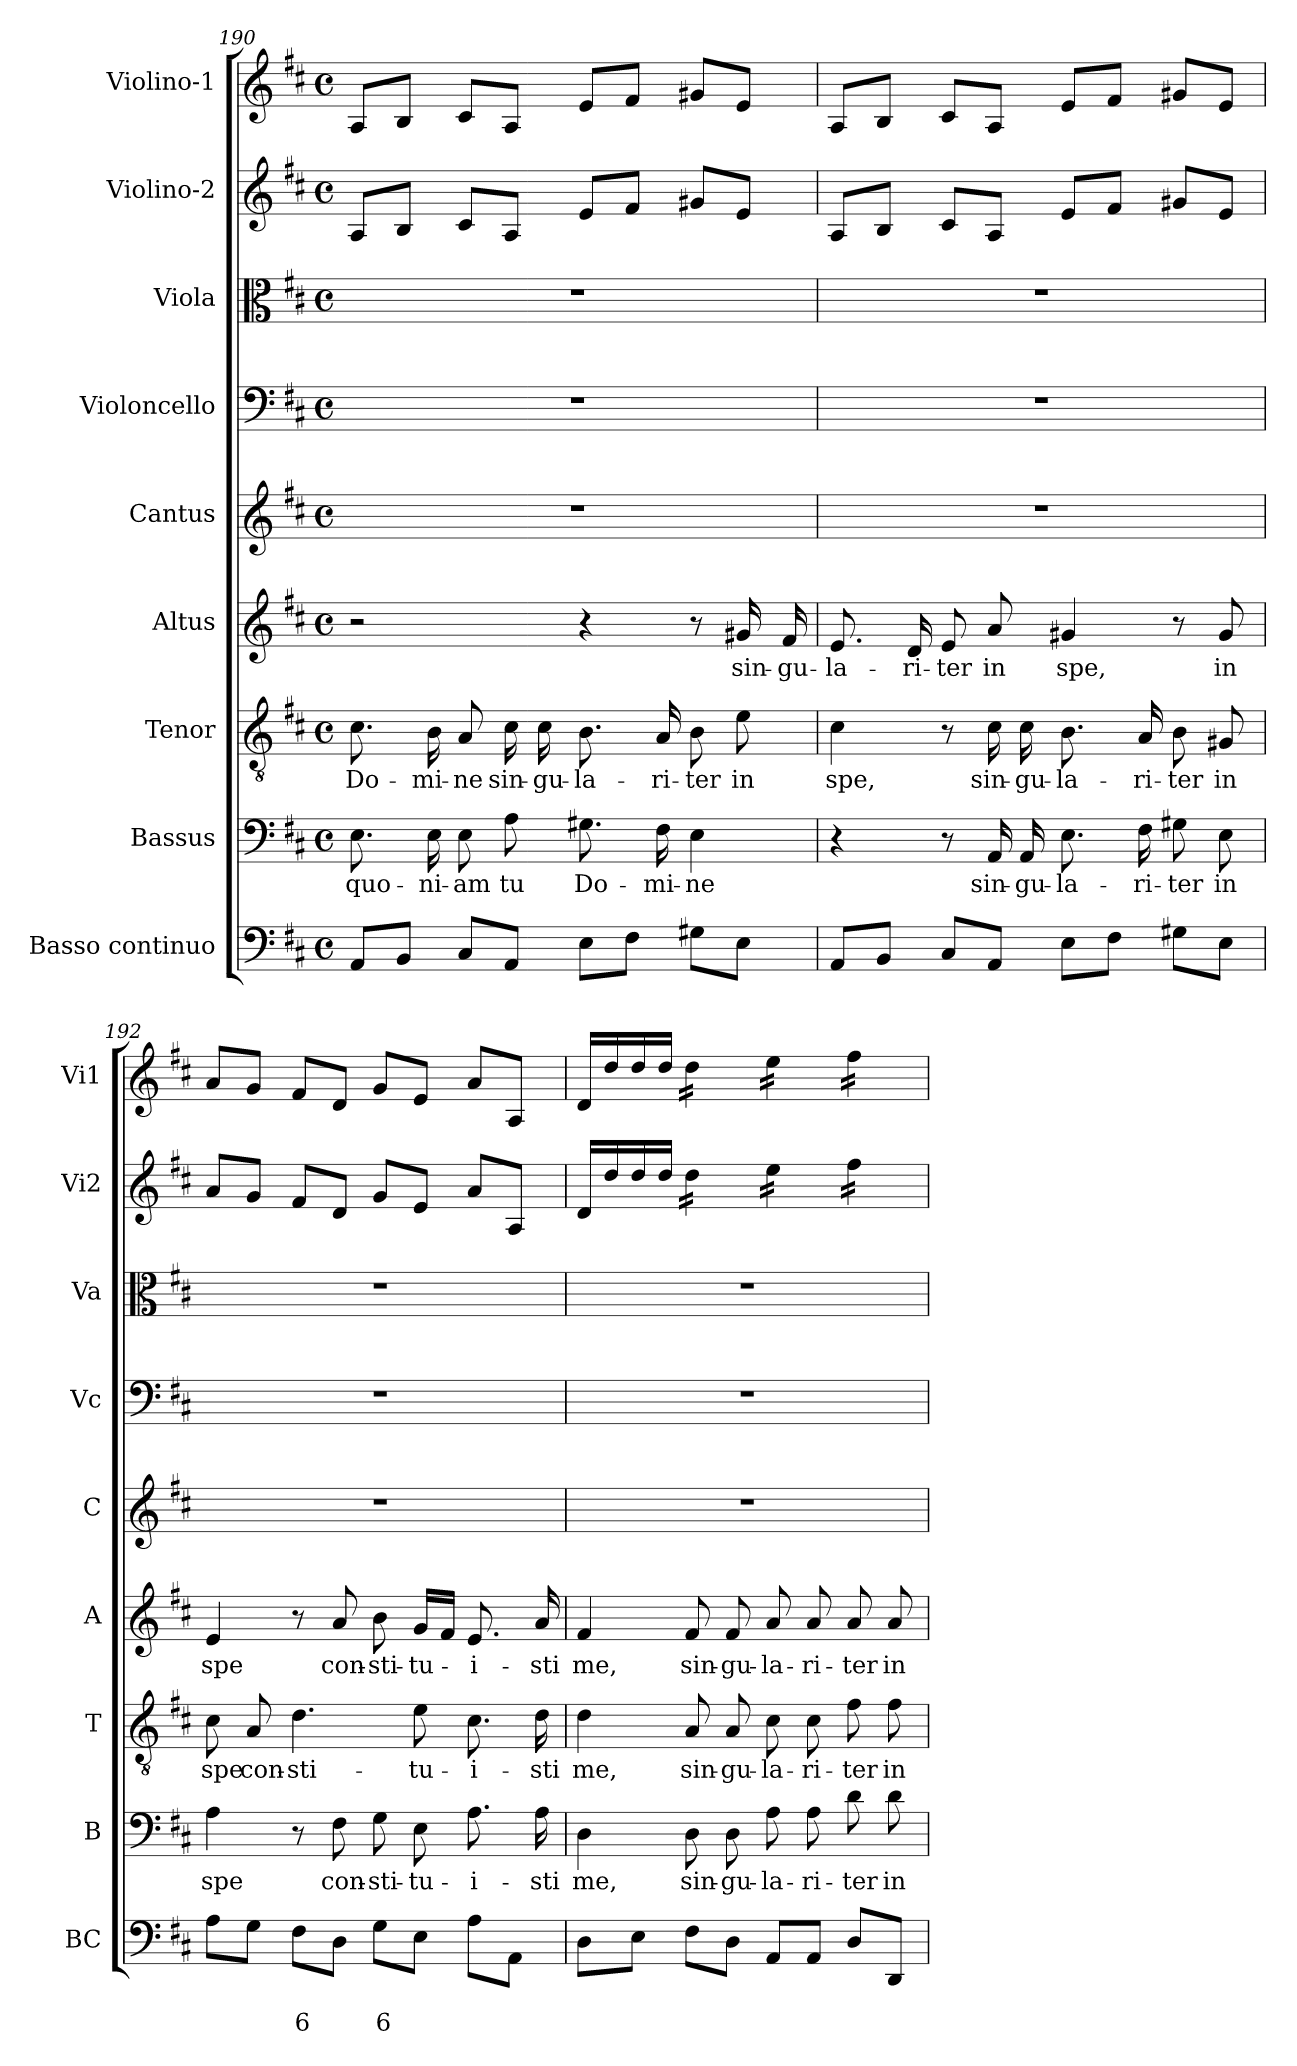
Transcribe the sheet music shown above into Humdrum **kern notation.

**kern	**text	**text	**kern	**text	**kern	**text	**kern	**text	**kern	**kern	**kern	**kern	**kern
*part9	*part9	*part9	*part8	*part8	*part7	*part7	*part6	*part6	*part5	*part4	*part3	*part2	*part1
*staff9	*staff9	*staff9	*staff8	*staff8	*staff7	*staff7	*staff6	*staff6	*staff5	*staff4	*staff3	*staff2	*staff1
*I"Basso continuo	*	*	*I"Bassus	*	*I"Tenor	*	*I"Altus	*	*I"Cantus	*I"Violoncello	*I"Viola	*I"Violino-2	*I"Violino-1
*I'BC	*	*	*I'B	*	*I'T	*	*I'A	*	*I'C	*I'Vc	*I'Va	*I'Vi2	*I'Vi1
*clefF4	*	*	*clefF4	*	*clefGv2	*	*clefG2	*	*clefG2	*clefF4	*clefC3	*clefG2	*clefG2
*k[f#c#]	*	*	*k[f#c#]	*	*k[f#c#]	*	*k[f#c#]	*	*k[f#c#]	*k[f#c#]	*k[f#c#]	*k[f#c#]	*k[f#c#]
*D:	*	*	*D:	*	*D:	*	*D:	*	*D:	*D:	*D:	*D:	*D:
*M4/4	*	*	*M4/4	*	*M4/4	*	*M4/4	*	*M4/4	*M4/4	*M4/4	*M4/4	*M4/4
*met(c)	*	*	*met(c)	*	*met(c)	*	*met(c)	*	*met(c)	*met(c)	*met(c)	*met(c)	*met(c)
=190	=190	=190	=190	=190	=190	=190	=190	=190	=190	=190	=190	=190	=190
!	!	!	!	!LO:LY:b	!	!LO:LY:b	!	!	!	!	!	!	!
8AA/L	.	.	8.E\	quo-	8.c#\	Do-	2r	.	1r	1r	1r	8A/L	8A/L
8BB/J	.	.	.	.	.	.	.	.	.	.	.	8B/J	8B/J
!	!	!	!	!LO:LY:b	!	!LO:LY:b	!	!	!	!	!	!	!
.	.	.	16E\	-ni-	16B\	-mi-	.	.	.	.	.	.	.
!	!	!	!	!LO:LY:b	!	!LO:LY:b	!	!	!	!	!	!	!
8C#/L	.	.	8E\	-am	8A/	-ne	.	.	.	.	.	8c#/L	8c#/L
!	!	!	!	!LO:LY:b	!	!LO:LY:b	!	!	!	!	!	!	!
8AA/J	.	.	8A\	tu	16c#\	sin-	.	.	.	.	.	8A/J	8A/J
!	!	!	!	!	!	!LO:LY:b	!	!	!	!	!	!	!
.	.	.	.	.	16c#\	-gu-	.	.	.	.	.	.	.
!	!	!	!	!LO:LY:b	!	!LO:LY:b	!	!	!	!	!	!	!
8E\L	.	.	8.G#X\	Do-	8.B\	-la-	4r	.	.	.	.	8e/L	8e/L
8F#\J	.	.	.	.	.	.	.	.	.	.	.	8f#/J	8f#/J
!	!	!	!	!LO:LY:b	!	!LO:LY:b	!	!	!	!	!	!	!
.	.	.	16F#\	-mi-	16A/	-ri-	.	.	.	.	.	.	.
!	!	!	!	!LO:LY:b	!	!LO:LY:b	!	!	!	!	!	!	!
8G#X\L	.	.	4E\	-ne	8B\	-ter	8r	.	.	.	.	8g#X/L	8g#X/L
!	!	!	!	!	!	!LO:LY:b	!	!LO:LY:b	!	!	!	!	!
8E\J	.	.	.	.	8e\	in	16g#X/	sin-	.	.	.	8e/J	8e/J
!	!	!	!	!	!	!	!	!LO:LY:b	!	!	!	!	!
.	.	.	.	.	.	.	16f#/	-gu-	.	.	.	.	.
!!LO:PB:g=z
=191	=191	=191	=191	=191	=191	=191	=191	=191	=191	=191	=191	=191	=191
!	!	!	!	!	!	!LO:LY:b	!	!LO:LY:b	!	!	!	!	!
8AA/L	.	.	4r	.	4c#\	spe,	8.e/	-la-	1r	1r	1r	8A/L	8A/L
8BB/J	.	.	.	.	.	.	.	.	.	.	.	8B/J	8B/J
!	!	!	!	!	!	!	!	!LO:LY:b	!	!	!	!	!
.	.	.	.	.	.	.	16d/	-ri-	.	.	.	.	.
!	!	!	!	!	!	!	!	!LO:LY:b	!	!	!	!	!
8C#/L	.	.	8r	.	8r	.	8e/	-ter	.	.	.	8c#/L	8c#/L
!	!	!	!	!LO:LY:b	!	!LO:LY:b	!	!LO:LY:b	!	!	!	!	!
8AA/J	.	.	16AA/	sin-	16c#\	sin-	8a/	in	.	.	.	8A/J	8A/J
!	!	!	!	!LO:LY:b	!	!LO:LY:b	!	!	!	!	!	!	!
.	.	.	16AA/	-gu-	16c#\	-gu-	.	.	.	.	.	.	.
!	!	!	!	!LO:LY:b	!	!LO:LY:b	!	!LO:LY:b	!	!	!	!	!
8E\L	.	.	8.E\	-la-	8.B\	-la-	4g#X/	spe,	.	.	.	8e/L	8e/L
8F#\J	.	.	.	.	.	.	.	.	.	.	.	8f#/J	8f#/J
!	!	!	!	!LO:LY:b	!	!LO:LY:b	!	!	!	!	!	!	!
.	.	.	16F#\	-ri-	16A/	-ri-	.	.	.	.	.	.	.
!	!	!	!	!LO:LY:b	!	!LO:LY:b	!	!	!	!	!	!	!
8G#X\L	.	.	8G#X\	-ter	8B\	-ter	8r	.	.	.	.	8g#X/L	8g#X/L
!	!	!	!	!LO:LY:b	!	!LO:LY:b	!	!LO:LY:b	!	!	!	!	!
8E\J	.	.	8E\	in	8G#X/	in	8g#/	in	.	.	.	8e/J	8e/J
=192	=192	=192	=192	=192	=192	=192	=192	=192	=192	=192	=192	=192	=192
!	!	!	!	!LO:LY:b	!	!LO:LY:b	!	!LO:LY:b	!	!	!	!	!
8A\L	.	.	4A\	spe	8c#\	spe	4e/	spe	1r	1r	1r	8a/L	8a/L
!	!	!	!	!	!	!LO:LY:b	!	!	!	!	!	!	!
8G\J	.	.	.	.	8A/	con-	.	.	.	.	.	8g/J	8g/J
!	!	!LO:LY:b	!	!	!	!LO:LY:b	!	!	!	!	!	!	!
8F#\L	.	6	8r	.	4.d\	-sti-	8r	.	.	.	.	8f#/L	8f#/L
!	!	!	!	!LO:LY:b	!	!	!	!LO:LY:b	!	!	!	!	!
8D\J	.	.	8F#\	con-	.	.	8a/	con-	.	.	.	8d/J	8d/J
!	!	!LO:LY:b	!	!LO:LY:b	!	!	!	!LO:LY:b	!	!	!	!	!
8G\L	.	6	8G\	-sti-	.	.	8b\	-sti-	.	.	.	8g/L	8g/L
!	!	!	!	!LO:LY:b	!	!LO:LY:b	!	!LO:LY:b	!	!	!	!	!
8E\J	.	.	8E\	-tu-	8e\	-tu-	16g/LL	-tu-	.	.	.	8e/J	8e/J
.	.	.	.	.	.	.	16f#/JJ	.	.	.	.	.	.
!	!	!	!	!LO:LY:b	!	!LO:LY:b	!	!LO:LY:b	!	!	!	!	!
8A\L	.	.	8.A\	-i-	8.c#\	-i-	8.e/	-i-	.	.	.	8a/L	8a/L
8AA\J	.	.	.	.	.	.	.	.	.	.	.	8A/J	8A/J
!	!	!	!	!LO:LY:b	!	!LO:LY:b	!	!LO:LY:b	!	!	!	!	!
.	.	.	16A\	-sti	16d\	-sti	16a/	-sti	.	.	.	.	.
=193	=193	=193	=193	=193	=193	=193	=193	=193	=193	=193	=193	=193	=193
!	!	!	!	!LO:LY:b	!	!LO:LY:b	!	!LO:LY:b	!	!	!	!	!
8D\L	.	.	4D\	me,	4d\	me,	4f#/	me,	1r	1r	1r	16d/LL	16d/LL
.	.	.	.	.	.	.	.	.	.	.	.	16dd/	16dd/
8E\J	.	.	.	.	.	.	.	.	.	.	.	16dd/	16dd/
.	.	.	.	.	.	.	.	.	.	.	.	16dd/JJ	16dd/JJ
!	!	!	!	!LO:LY:b	!	!LO:LY:b	!	!LO:LY:b	!	!	!	!	!
*	*	*	*	*	*	*	*	*	*	*	*	*tremolo	*
*	*	*	*	*	*	*	*	*	*	*	*	*	*tremolo
8F#\L	.	.	8D\	sin-	8A/	sin-	8f#/	sin-	.	.	.	16dd\LL	16dd\LL
.	.	.	.	.	.	.	.	.	.	.	.	16dd\	16dd\
!	!	!	!	!LO:LY:b	!	!LO:LY:b	!	!LO:LY:b	!	!	!	!	!
8D\J	.	.	8D\	-gu-	8A/	-gu-	8f#/	-gu-	.	.	.	16dd\	16dd\
.	.	.	.	.	.	.	.	.	.	.	.	16dd\JJ	16dd\JJ
!	!	!	!	!LO:LY:b	!	!LO:LY:b	!	!LO:LY:b	!	!	!	!	!
8AA/L	.	.	8A\	-la-	8c#\	-la-	8a/	-la-	.	.	.	16ee\LL	16ee\LL
.	.	.	.	.	.	.	.	.	.	.	.	16ee\	16ee\
!	!	!	!	!LO:LY:b	!	!LO:LY:b	!	!LO:LY:b	!	!	!	!	!
8AA/J	.	.	8A\	-ri-	8c#\	-ri-	8a/	-ri-	.	.	.	16ee\	16ee\
.	.	.	.	.	.	.	.	.	.	.	.	16ee\JJ	16ee\JJ
!	!	!	!	!LO:LY:b	!	!LO:LY:b	!	!LO:LY:b	!	!	!	!	!
8D/L	.	.	8d\	-ter	8f#\	-ter	8a/	-ter	.	.	.	16ff#\LL	16ff#\LL
.	.	.	.	.	.	.	.	.	.	.	.	16ff#\	16ff#\
!	!	!	!	!LO:LY:b	!	!LO:LY:b	!	!LO:LY:b	!	!	!	!	!
8DD/J	.	.	8d\	in	8f#\	in	8a/	in	.	.	.	16ff#\	16ff#\
.	.	.	.	.	.	.	.	.	.	.	.	16ff#\JJ	16ff#\JJ
*	*	*	*	*	*	*	*	*	*	*	*	*	*Xtremolo
*	*	*	*	*	*	*	*	*	*	*	*	*Xtremolo	*
=	=	=	=	=	=	=	=	=	=	=	=	=	=
*-	*-	*-	*-	*-	*-	*-	*-	*-	*-	*-	*-	*-	*-
